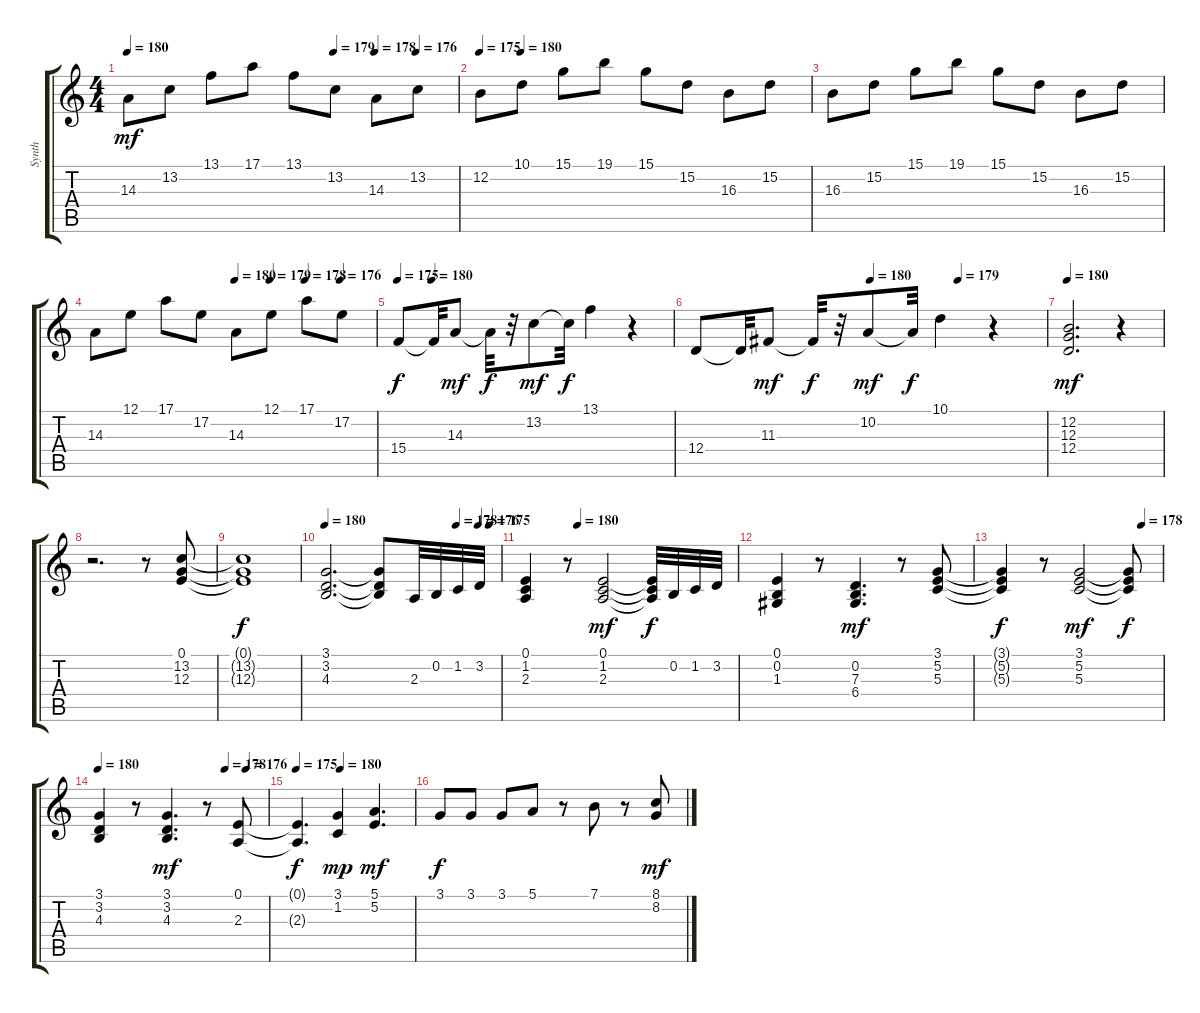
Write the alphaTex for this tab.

\track ("Synth" "Synth") {instrument pad3polysynth}
\staff {score tabs}
\tuning (E4 B3 G3 D3 A2 E2) {hide}
\ts (4 4)
\tempo 180
\tempo (179 0.625)
\tempo (178 0.75)
\tempo (176 0.875)
\clef g2
\ks c
14.3.8{dy mf} 13.2.8 13.1.8 17.1.8 13.1.8 13.2.8 14.3.8 13.2.8 |
\tempo 175
\tempo (180 0.125)
12.2.8 10.1.8 15.1.8 19.1.8 15.1.8 15.2.8 16.3.8 15.2.8 |
16.3.8 15.2.8 15.1.8 19.1.8 15.1.8 15.2.8 16.3.8 15.2.8 |
\tempo (180 0.5)
\tempo (179 0.625)
\tempo (178 0.75)
\tempo (176 0.875)
14.3.8 12.1.8 17.1.8 17.2.8 14.3.8 12.1.8 17.1.8 17.2.8 |
\tempo 175
\tempo (180 0.125)
15.4.8{dy f} 15.4{t}.32 14.3.8{dy mf} 14.3{t}.32{dy f} r.32 13.2.8{dy mf} 13.2{t}.32{dy f} 13.1.4 r.4 |
\tempo (180 0.5)
\tempo (179 0.75)
12.4.8 12.4{t}.32 11.3.8{dy mf} 11.3{t}.32{dy f} r.32 10.2.8{dy mf} 10.2{t}.32{dy f} 10.1.4 r.4 |
\tempo 180
(12.2 12.3 12.4).2{d dy mf} r.4 |
r.2{d} r.8 (0.1 13.2 12.3).8{volume 10} |
(0.1{t} 13.2{t} 12.3{t}).1{dy f} |
\tempo 180
\tempo (178 0.75)
\tempo (176 0.875)
\tempo (175 0.9375)
(3.1 3.2 4.3).2{d volume 15} (3.1{t} 3.2{t} 4.3{t}).8 2.3.32{volume 12} 0.2.32 1.2.32 3.2.32 |
\tempo (180 0.25)
(0.1 1.2 2.3).4 r.8 (0.1 1.2 2.3).2{dy mf} (0.1{t} 1.2{t} 2.3{t}).32{dy f} 0.2.32 1.2.32 3.2.32 |
(0.1 0.2 1.3).4 r.8 (0.2 7.3 6.4).4{d dy mf} r.8 (3.1 5.2 5.3).8 |
\tempo (178 0.875)
(3.1{t} 5.2{t} 5.3{t}).4{dy f} r.8 (3.1 5.2 5.3).2{dy mf} (3.1{t} 5.2{t} 5.3{t}).8{dy f} |
\tempo 180
\tempo (178 0.75)
\tempo (176 0.875)
(3.1 3.2 4.3).4 r.8 (3.1 3.2 4.3).4{d dy mf} r.8 (0.1 2.3).8 |
\tempo 175
\tempo (180 0.375)
(0.1{t} 2.3{t}).4{d dy f} (3.1 1.2).4{dy mp} (5.1 5.2).4{d dy mf} |
3.1.8{dy f} 3.1.8 3.1.8 5.1.8 r.8 7.1.8 r.8 (8.1 8.2).8{dy mf}
